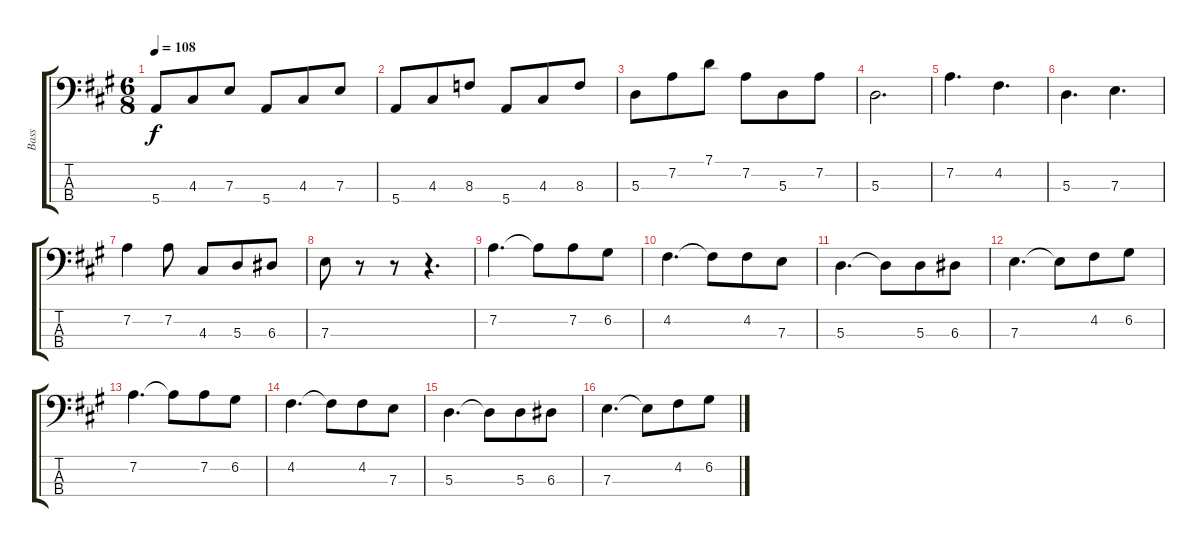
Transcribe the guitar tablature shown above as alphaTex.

\track ("Bass" "Bass") {instrument electricbassfinger}
\staff {score tabs}
\tuning (G2 D2 A1 E1) {hide}
\ts (6 8)
\tempo 108
\clef f4
\ks a
5.4.8{dy f} 4.3.8 7.3.8 5.4.8 4.3.8 7.3.8 |
5.4.8 4.3.8 8.3.8 5.4.8 4.3.8 8.3.8 |
5.3.8 7.2.8 7.1.8 7.2.8 5.3.8 7.2.8 |
5.3.2{d} |
7.2.4{d} 4.2.4{d} |
5.3.4{d} 7.3.4{d} |
7.2.4 7.2.8 4.3.8 5.3.8 6.3.8 |
7.3.8 r.8 r.8 r.4{d} |
7.2.4{d} 7.2{t}.8 7.2.8 6.2.8 |
4.2.4{d} 4.2{t}.8 4.2.8 7.3.8 |
5.3.4{d} 5.3{t}.8 5.3.8 6.3.8 |
7.3.4{d} 7.3{t}.8 4.2.8 6.2.8 |
7.2.4{d} 7.2{t}.8 7.2.8 6.2.8 |
4.2.4{d} 4.2{t}.8 4.2.8 7.3.8 |
5.3.4{d} 5.3{t}.8 5.3.8 6.3.8 |
7.3.4{d} 7.3{t}.8 4.2.8 6.2.8
